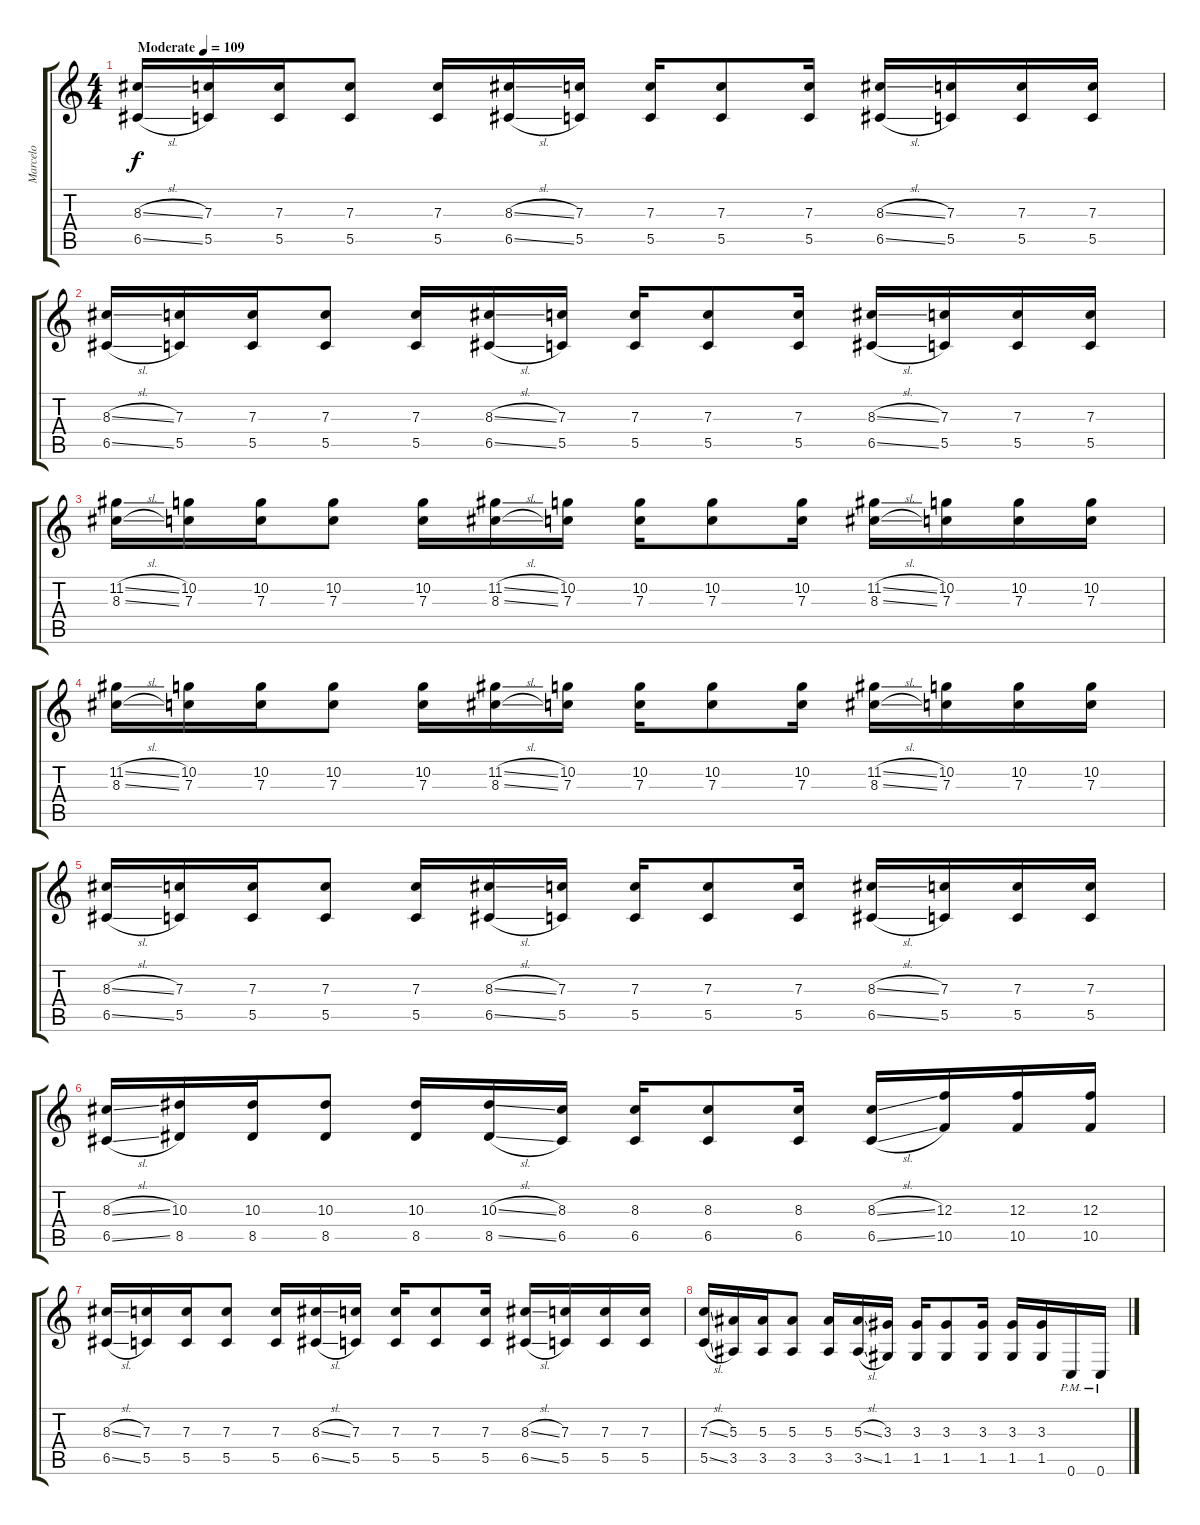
\track ("Marcelo" "Marcelo") {instrument distortionguitar}
\staff {score tabs}
\tuning (D4 A3 F3 C3 G2 C2) {hide}
\ts (4 4)
\tempo (109 "Moderate")
\clef g2
\ks c
(8.3{sl} 6.5{sl}).16{dy f instrument distortionguitar} (7.3 5.5).16 (7.3 5.5).16 (7.3 5.5).8 (7.3 5.5).16 (8.3{sl} 6.5{sl}).16 (7.3 5.5).16 (7.3 5.5).16 (7.3 5.5).8 (7.3 5.5).16 (8.3{sl} 6.5{sl}).16 (7.3 5.5).16 (7.3 5.5).16 (7.3 5.5).16 |
(8.3{sl} 6.5{sl}).16 (7.3 5.5).16 (7.3 5.5).16 (7.3 5.5).8 (7.3 5.5).16 (8.3{sl} 6.5{sl}).16 (7.3 5.5).16 (7.3 5.5).16 (7.3 5.5).8 (7.3 5.5).16 (8.3{sl} 6.5{sl}).16 (7.3 5.5).16 (7.3 5.5).16 (7.3 5.5).16 |
(11.2{sl} 8.3{sl}).16 (10.2 7.3).16 (10.2 7.3).16 (10.2 7.3).8 (10.2 7.3).16 (11.2{sl} 8.3{sl}).16 (10.2 7.3).16 (10.2 7.3).16 (10.2 7.3).8 (10.2 7.3).16 (11.2{sl} 8.3{sl}).16 (10.2 7.3).16 (10.2 7.3).16 (10.2 7.3).16 |
(11.2{sl} 8.3{sl}).16 (10.2 7.3).16 (10.2 7.3).16 (10.2 7.3).8 (10.2 7.3).16 (11.2{sl} 8.3{sl}).16 (10.2 7.3).16 (10.2 7.3).16 (10.2 7.3).8 (10.2 7.3).16 (11.2{sl} 8.3{sl}).16 (10.2 7.3).16 (10.2 7.3).16 (10.2 7.3).16 |
(8.3{sl} 6.5{sl}).16 (7.3 5.5).16 (7.3 5.5).16 (7.3 5.5).8 (7.3 5.5).16 (8.3{sl} 6.5{sl}).16 (7.3 5.5).16 (7.3 5.5).16 (7.3 5.5).8 (7.3 5.5).16 (8.3{sl} 6.5{sl}).16 (7.3 5.5).16 (7.3 5.5).16 (7.3 5.5).16 |
(8.3{sl} 6.5{sl}).16 (10.3 8.5).16 (10.3 8.5).16 (10.3 8.5).8 (10.3 8.5).16 (10.3{sl} 8.5{sl}).16 (8.3 6.5).16 (8.3 6.5).16 (8.3 6.5).8 (8.3 6.5).16 (8.3{sl} 6.5{sl}).16 (12.3 10.5).16 (12.3 10.5).16 (12.3 10.5).16 |
(8.3{sl} 6.5{sl}).16 (7.3 5.5).16 (7.3 5.5).16 (7.3 5.5).8 (7.3 5.5).16 (8.3{sl} 6.5{sl}).16 (7.3 5.5).16 (7.3 5.5).16 (7.3 5.5).8 (7.3 5.5).16 (8.3{sl} 6.5{sl}).16 (7.3 5.5).16 (7.3 5.5).16 (7.3 5.5).16 |
(7.3{sl} 5.5{sl}).16 (5.3 3.5).16 (5.3 3.5).16 (5.3 3.5).8 (5.3 3.5).16 (5.3{sl} 3.5{sl}).16 (3.3 1.5).16 (3.3 1.5).16 (3.3 1.5).8 (3.3 1.5).16 (3.3 1.5).16 (3.3 1.5).16 0.6{pm}.16 0.6{pm}.16
